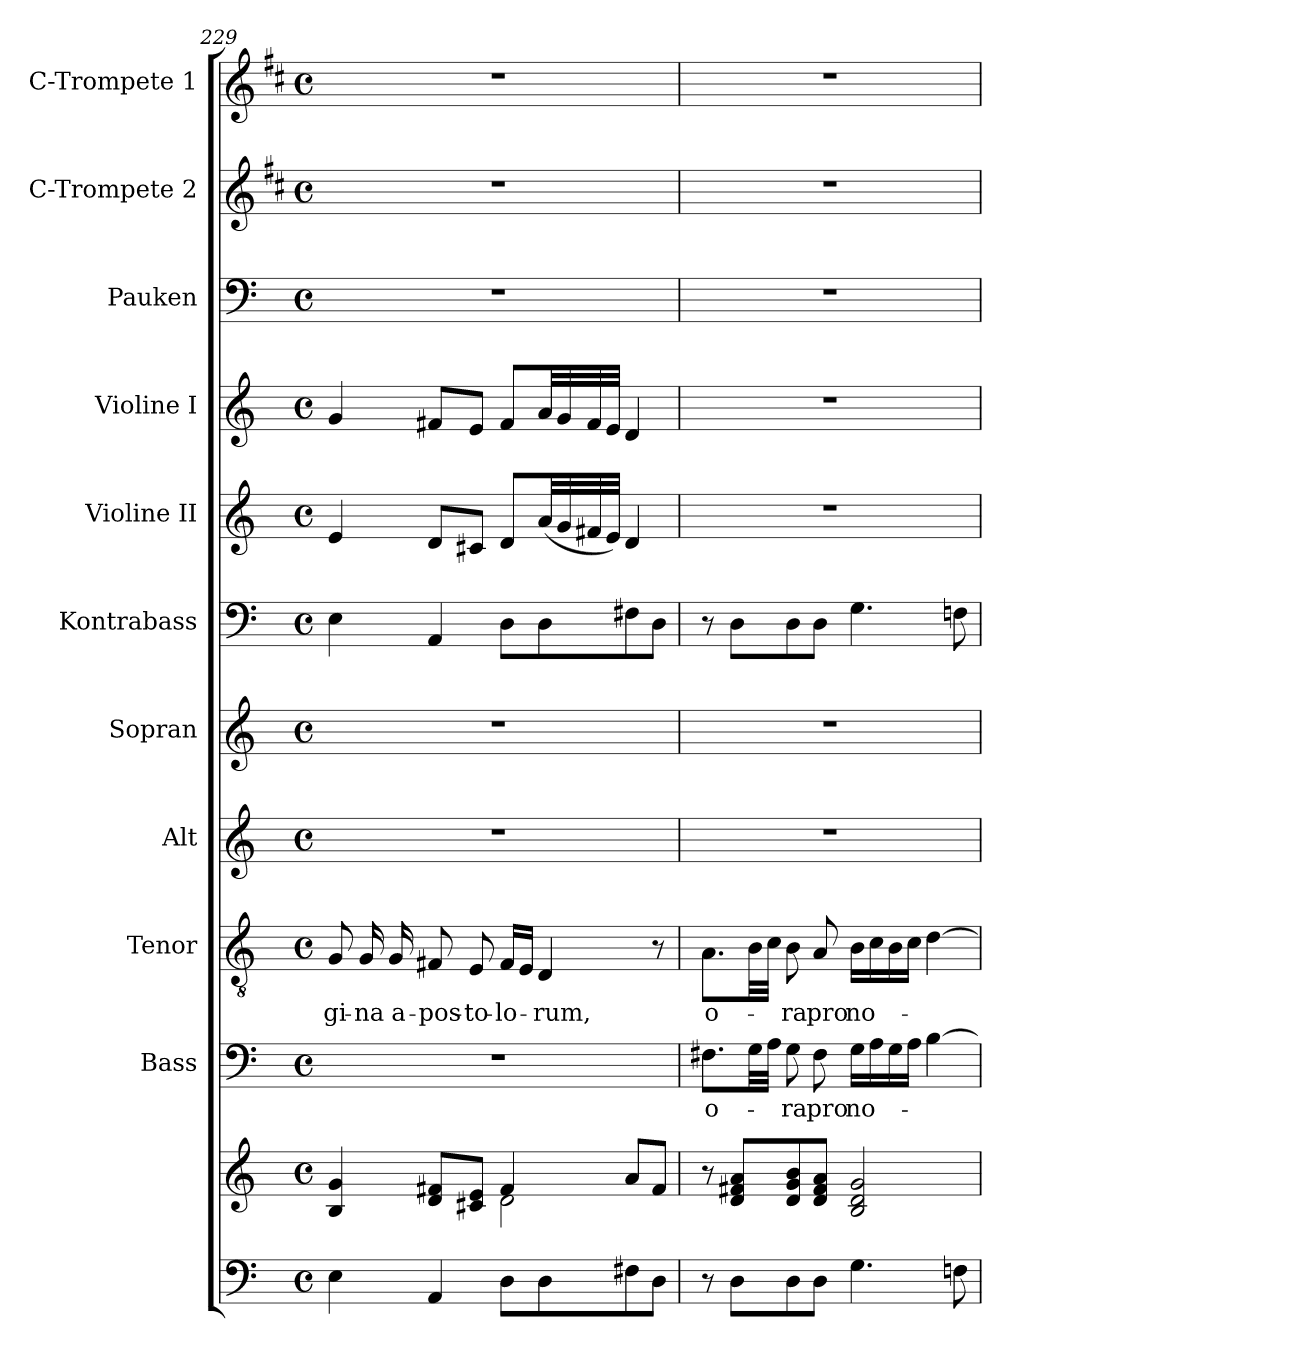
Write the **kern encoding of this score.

**kern	**kern	**kern	**text	**kern	**text	**kern	**kern	**kern	**kern	**kern	**kern	**kern	**kern
*part11	*part11	*part10	*part10	*part9	*part9	*part8	*part7	*part6	*part5	*part4	*part3	*part2	*part1
*staff12	*staff11	*staff10	*staff10	*staff9	*staff9	*staff8	*staff7	*staff6	*staff5	*staff4	*staff3	*staff2	*staff1
*	*	*I"Bass	*	*I"Tenor	*	*I"Alt	*I"Sopran	*I"Kontrabass	*I"Violine II	*I"Violine I	*I"Pauken	*I"C-Trompete 2	*I"C-Trompete 1
*	*	*I'B.	*	*I'T.	*	*I'A.	*I'S.	*I'Kb.	*I'Vl. II	*I'Vl. I	*I'Pk.	*I'C Trp. 2	*I'C Trp. 1
*clefF4	*clefG2	*clefF4	*	*clefGv2	*	*clefG2	*clefG2	*clefF4	*clefG2	*clefG2	*clefF4	*clefG2	*clefG2
*	*	*	*	*	*	*	*	*ITrd7c12	*	*	*	*ITrd1c2	*ITrd1c2
*k[]	*k[]	*k[]	*	*k[]	*	*k[]	*k[]	*k[]	*k[]	*k[]	*k[]	*k[]	*k[]
*C:	*C:	*C:	*	*C:	*	*C:	*C:	*C:	*C:	*C:	*C:	*C:	*C:
*M4/4	*M4/4	*M4/4	*	*M4/4	*	*M4/4	*M4/4	*M4/4	*M4/4	*M4/4	*M4/4	*M4/4	*M4/4
*met(c)	*met(c)	*met(c)	*	*met(c)	*	*met(c)	*met(c)	*met(c)	*met(c)	*met(c)	*met(c)	*met(c)	*met(c)
=229	=229	=229	=229	=229	=229	=229	=229	=229	=229	=229	=229	=229	=229
*	*^	*	*	*	*	*	*	*	*	*	*	*	*
!	!	!	!	!	!	!LO:LY:b	!	!	!	!	!	!	!	!
4E\	4B/ 4g/	2ryy	1r	.	8G/	-gi-	1r	1r	4EE\	4e/	4g/	1r	1r	1r
!	!	!	!	!	!	!LO:LY:b	!	!	!	!	!	!	!	!
.	.	.	.	.	16G/	-na	.	.	.	.	.	.	.	.
!	!	!	!	!	!	!LO:LY:b	!	!	!	!	!	!	!	!
.	.	.	.	.	16G/	a-	.	.	.	.	.	.	.	.
!	!	!	!	!	!	!LO:LY:b	!	!	!	!	!	!	!	!
4AA/	8d/ 8f#X/L	.	.	.	8F#X/	-pos-	.	.	4AAA/	8d/L	8f#X/L	.	.	.
!	!	!	!	!	!	!LO:LY:b	!	!	!	!	!	!	!	!
.	8c#X/ 8e/J	.	.	.	8E/	-to-	.	.	.	8c#X/J	8e/J	.	.	.
!	!	!	!	!	!	!LO:LY:b	!	!	!	!	!	!	!	!
8D\L	4f#/	2d\	.	.	16F#/LL	-lo-	.	.	8DD\L	8d/L	8f#/L	.	.	.
.	.	.	.	.	16E/JJ	.	.	.	.	.	.	.	.	.
!	!	!	!	!	!	!LO:LY:b	!	!	!	!	!	!	!	!
8D\	.	.	.	.	4D/	-rum,	.	.	8DD\	(<32a/LL	32a/LL	.	.	.
.	.	.	.	.	.	.	.	.	.	32g/	32g/	.	.	.
.	.	.	.	.	.	.	.	.	.	32f#X/	32f#/	.	.	.
.	.	.	.	.	.	.	.	.	.	32e/JJJ)	32e/JJJ	.	.	.
8F#X\	8a/L	.	.	.	.	.	.	.	8FF#X\	4d/	4d/	.	.	.
8D\J	8f#/J	.	.	.	8r	.	.	.	8DD\J	.	.	.	.	.
*	*v	*v	*	*	*	*	*	*	*	*	*	*	*	*
!!LO:PB:g=z
=230	=230	=230	=230	=230	=230	=230	=230	=230	=230	=230	=230	=230	=230
!	!	!	!LO:LY:b	!	!LO:LY:b	!	!	!	!	!	!	!	!
8r	8r	8.F#X\L	o-	8.A\L	o-	1r	1r	8r	1r	1r	1r	1r	1r
8D\L	8d/ 8f#X/ 8a/L	.	.	.	.	.	.	8DD\L	.	.	.	.	.
.	.	32G\LL	.	32B\LL	.	.	.	.	.	.	.	.	.
.	.	32A\JJJ	.	32c\JJJ	.	.	.	.	.	.	.	.	.
!	!	!	!LO:LY:b	!	!LO:LY:b	!	!	!	!	!	!	!	!
8D\	8d/ 8g/ 8b/	8G\	-ra	8B\	-ra	.	.	8DD\	.	.	.	.	.
!	!	!	!LO:LY:b	!	!LO:LY:b	!	!	!	!	!	!	!	!
8D\J	8d/ 8f#/ 8a/J	8F#\	pro	8A/	pro	.	.	8DD\J	.	.	.	.	.
!	!	!	!LO:LY:b	!	!LO:LY:b	!	!	!	!	!	!	!	!
4.G\	2B/ 2d/ 2g/	16G\LL	no-	16B\LL	no-	.	.	4.GG\	.	.	.	.	.
.	.	16A\	.	16c\	.	.	.	.	.	.	.	.	.
.	.	16G\	.	16B\	.	.	.	.	.	.	.	.	.
.	.	16A\JJ	.	16c\JJ	.	.	.	.	.	.	.	.	.
.	.	[4B\	.	[4d\	.	.	.	.	.	.	.	.	.
8Fn\	.	.	.	.	.	.	.	8FFn\	.	.	.	.	.
=	=	=	=	=	=	=	=	=	=	=	=	=	=
*-	*-	*-	*-	*-	*-	*-	*-	*-	*-	*-	*-	*-	*-
